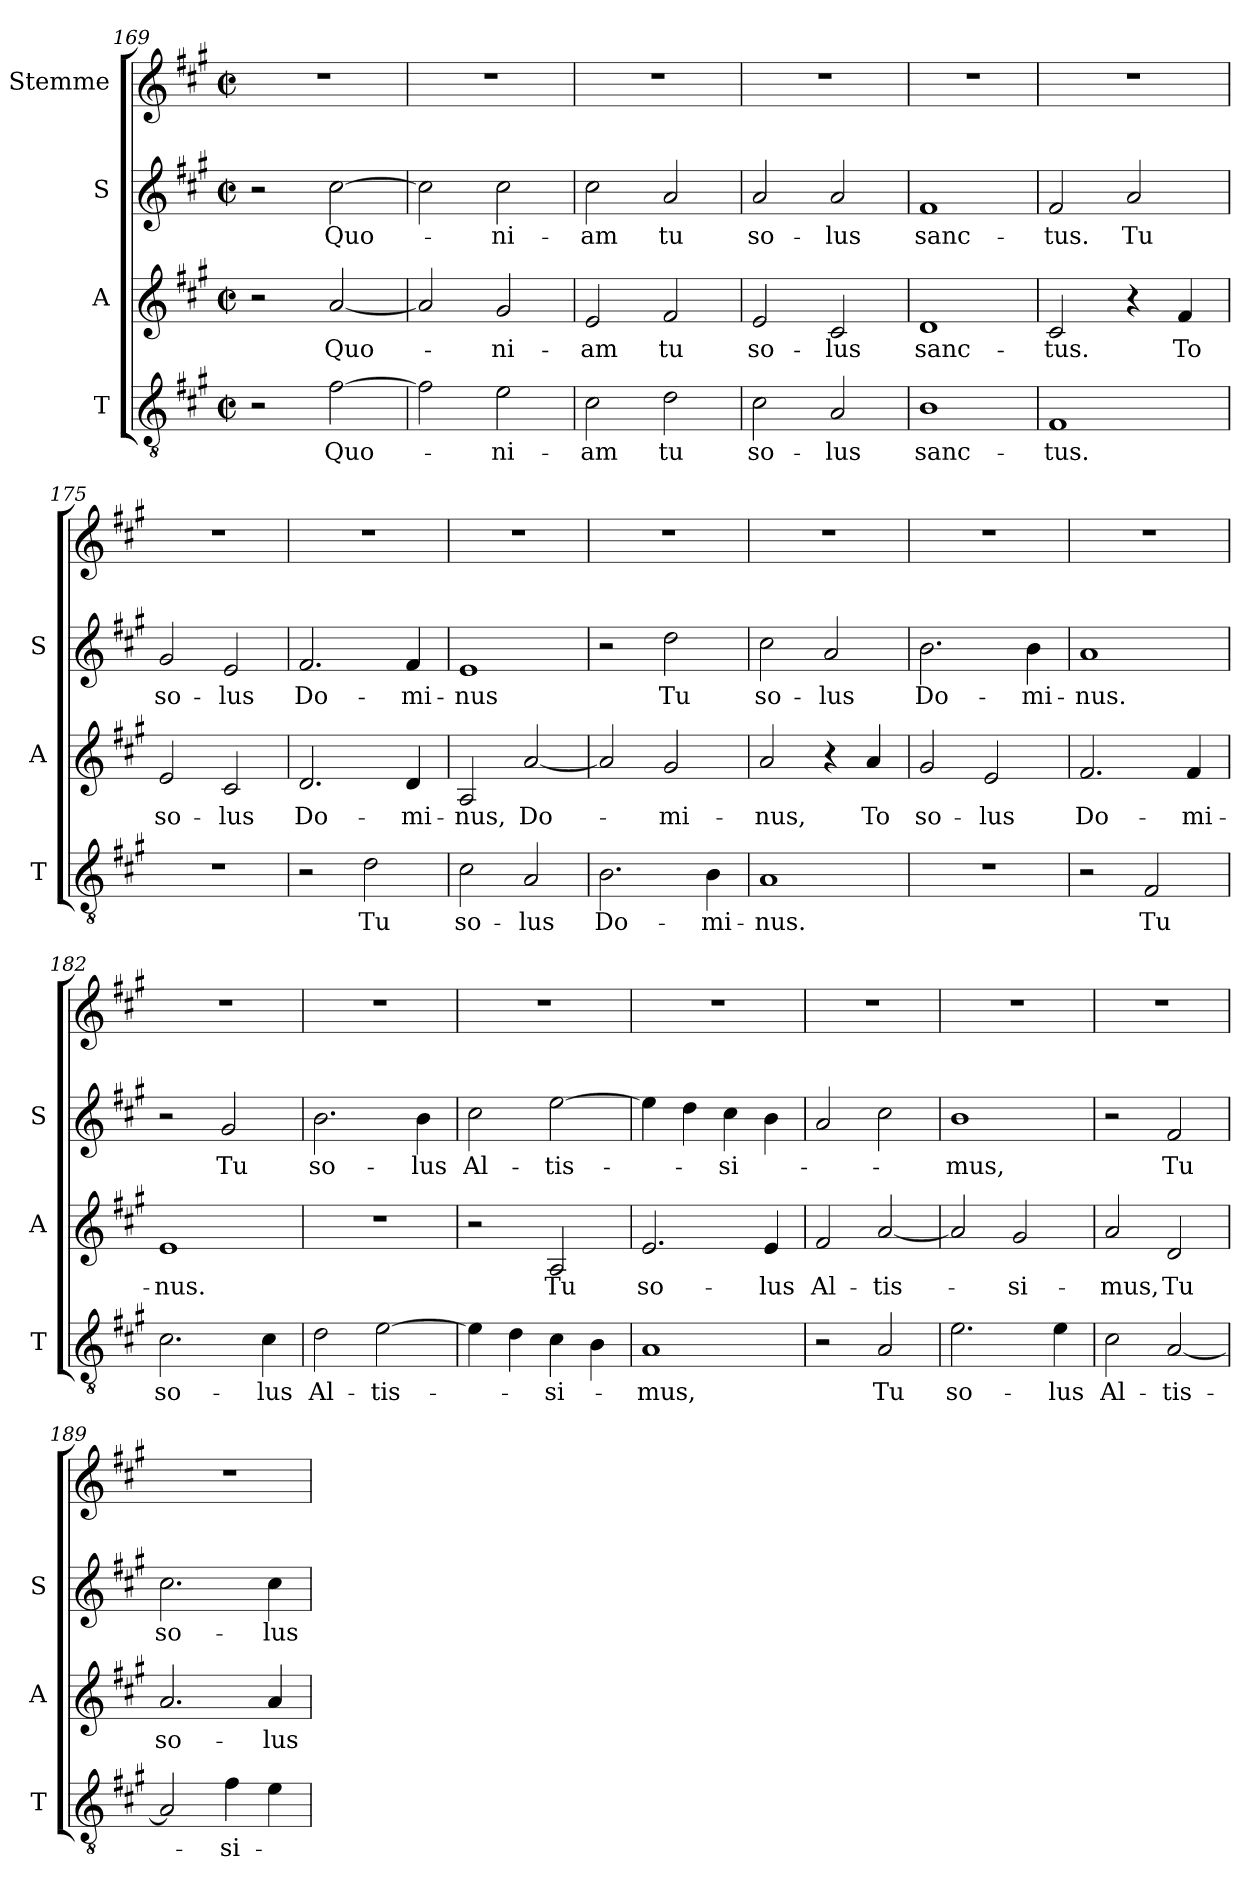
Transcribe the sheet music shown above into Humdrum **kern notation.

**kern	**text	**kern	**text	**kern	**text	**kern
*part4	*part4	*part3	*part3	*part2	*part2	*part1
*staff4	*staff4	*staff3	*staff3	*staff2	*staff2	*staff1
*I"T	*	*I"A	*	*I"S	*	*I"Stemme
*I'T	*	*I'A	*	*I'S	*	*
*clefGv2	*	*clefG2	*	*clefG2	*	*clefG2
*k[f#c#g#]	*	*k[f#c#g#]	*	*k[f#c#g#]	*	*k[f#c#g#]
*M2/2	*	*M2/2	*	*M2/2	*	*M2/2
*met(c|)	*	*met(c|)	*	*met(c|)	*	*met(c|)
=169	=169	=169	=169	=169	=169	=169
2r	.	2r	.	2r	.	1r
!	!LO:LY:b	!	!LO:LY:b	!	!LO:LY:b	!
[2f#\	Quo-	[2a/	Quo-	[2cc#\	Quo-	.
=170	=170	=170	=170	=170	=170	=170
2f#\]	.	2a/]	.	2cc#\]	.	1r
!	!LO:LY:b	!	!LO:LY:b	!	!LO:LY:b	!
2e\	-ni-	2g#/	-ni-	2cc#\	-ni-	.
!!LO:LB:g=z
=171	=171	=171	=171	=171	=171	=171
!	!LO:LY:b	!	!LO:LY:b	!	!LO:LY:b	!
2c#\	-am	2e/	-am	2cc#\	-am	1r
!	!LO:LY:b	!	!LO:LY:b	!	!LO:LY:b	!
2d\	tu	2f#/	tu	2a/	tu	.
=172	=172	=172	=172	=172	=172	=172
!	!LO:LY:b	!	!LO:LY:b	!	!LO:LY:b	!
2c#\	so-	2e/	so-	2a/	so-	1r
!	!LO:LY:b	!	!LO:LY:b	!	!LO:LY:b	!
2A/	-lus	2c#/	-lus	2a/	-lus	.
=173	=173	=173	=173	=173	=173	=173
!	!LO:LY:b	!	!LO:LY:b	!	!LO:LY:b	!
1B	sanc-	1d	sanc-	1f#	sanc-	1r
=174	=174	=174	=174	=174	=174	=174
!	!LO:LY:b	!	!LO:LY:b	!	!LO:LY:b	!
1F#	-tus.	2c#/	-tus.	2f#/	-tus.	1r
!	!	!	!	!	!LO:LY:b	!
.	.	4r	.	2a/	Tu	.
!	!	!	!LO:LY:b	!	!	!
.	.	4f#/	To	.	.	.
=175	=175	=175	=175	=175	=175	=175
!	!	!	!LO:LY:b	!	!LO:LY:b	!
1r	.	2e/	so-	2g#/	so-	1r
!	!	!	!LO:LY:b	!	!LO:LY:b	!
.	.	2c#/	-lus	2e/	-lus	.
=176	=176	=176	=176	=176	=176	=176
!	!	!	!LO:LY:b	!	!LO:LY:b	!
2r	.	2.d/	Do-	2.f#/	Do-	1r
!	!LO:LY:b	!	!	!	!	!
2d\	Tu	.	.	.	.	.
!	!	!	!LO:LY:b	!	!LO:LY:b	!
.	.	4d/	-mi-	4f#/	-mi-	.
=177	=177	=177	=177	=177	=177	=177
!	!LO:LY:b	!	!LO:LY:b	!	!LO:LY:b	!
2c#\	so-	2A/	-nus,	1e	-nus	1r
!	!LO:LY:b	!	!LO:LY:b	!	!	!
2A/	-lus	[2a/	Do-	.	.	.
=178	=178	=178	=178	=178	=178	=178
!	!LO:LY:b	!	!	!	!	!
2.B\	Do-	2a/]	.	2r	.	1r
!	!	!	!LO:LY:b	!	!LO:LY:b	!
.	.	2g#/	-mi-	2dd\	Tu	.
!	!LO:LY:b	!	!	!	!	!
4B\	-mi-	.	.	.	.	.
!!LO:LB:g=z
=179	=179	=179	=179	=179	=179	=179
!	!LO:LY:b	!	!LO:LY:b	!	!LO:LY:b	!
1A	-nus.	2a/	-nus,	2cc#\	so-	1r
!	!	!	!	!	!LO:LY:b	!
.	.	4r	.	2a/	-lus	.
!	!	!	!LO:LY:b	!	!	!
.	.	4a/	To	.	.	.
=180	=180	=180	=180	=180	=180	=180
!	!	!	!LO:LY:b	!	!LO:LY:b	!
1r	.	2g#/	so-	2.b\	Do-	1r
!	!	!	!LO:LY:b	!	!	!
.	.	2e/	-lus	.	.	.
!	!	!	!	!	!LO:LY:b	!
.	.	.	.	4b\	-mi-	.
=181	=181	=181	=181	=181	=181	=181
!	!	!	!LO:LY:b	!	!LO:LY:b	!
2r	.	2.f#/	Do-	1a	-nus.	1r
!	!LO:LY:b	!	!	!	!	!
2F#/	Tu	.	.	.	.	.
!	!	!	!LO:LY:b	!	!	!
.	.	4f#/	-mi-	.	.	.
=182	=182	=182	=182	=182	=182	=182
!	!LO:LY:b	!	!LO:LY:b	!	!	!
2.c#\	so-	1e	-nus.	2r	.	1r
!	!	!	!	!	!LO:LY:b	!
.	.	.	.	2g#/	Tu	.
!	!LO:LY:b	!	!	!	!	!
4c#\	-lus	.	.	.	.	.
=183	=183	=183	=183	=183	=183	=183
!	!LO:LY:b	!	!	!	!LO:LY:b	!
2d\	Al-	1r	.	2.b\	so-	1r
!	!LO:LY:b	!	!	!	!	!
[2e\	-tis-	.	.	.	.	.
!	!	!	!	!	!LO:LY:b	!
.	.	.	.	4b\	-lus	.
=184	=184	=184	=184	=184	=184	=184
!	!	!	!	!	!LO:LY:b	!
4e\]	.	2r	.	2cc#\	Al-	1r
4d\	.	.	.	.	.	.
!	!LO:LY:b	!	!LO:LY:b	!	!LO:LY:b	!
4c#\	-si-	2A/	Tu	[2ee\	-tis-	.
4B\	.	.	.	.	.	.
=185	=185	=185	=185	=185	=185	=185
!	!LO:LY:b	!	!LO:LY:b	!	!	!
1A	-mus,	2.e/	so-	4ee\]	.	1r
.	.	.	.	4dd\	.	.
!	!	!	!	!	!LO:LY:b	!
.	.	.	.	4cc#\	-si-	.
!	!	!	!LO:LY:b	!	!	!
.	.	4e/	-lus	4b\	.	.
!!LO:LB:g=z
=186	=186	=186	=186	=186	=186	=186
!	!	!	!LO:LY:b	!	!	!
2r	.	2f#/	Al-	2a/	.	1r
!	!LO:LY:b	!	!LO:LY:b	!	!	!
2A/	Tu	[2a/	-tis-	2cc#\	.	.
=187	=187	=187	=187	=187	=187	=187
!	!LO:LY:b	!	!	!	!LO:LY:b	!
2.e\	so-	2a/]	.	1b	-mus,	1r
!	!	!	!LO:LY:b	!	!	!
.	.	2g#/	-si-	.	.	.
!	!LO:LY:b	!	!	!	!	!
4e\	-lus	.	.	.	.	.
=188	=188	=188	=188	=188	=188	=188
!	!LO:LY:b	!	!LO:LY:b	!	!	!
2c#\	Al-	2a/	-mus,	2r	.	1r
!	!LO:LY:b	!	!LO:LY:b	!	!LO:LY:b	!
[2A/	-tis-	2d/	Tu	2f#/	Tu	.
=189	=189	=189	=189	=189	=189	=189
!	!	!	!LO:LY:b	!	!LO:LY:b	!
2A/]	.	2.a/	so-	2.cc#\	so-	1r
!	!LO:LY:b	!	!	!	!	!
4f#\	-si-	.	.	.	.	.
!	!	!	!LO:LY:b	!	!LO:LY:b	!
4e\	.	4a/	-lus	4cc#\	-lus	.
=	=	=	=	=	=	=
*-	*-	*-	*-	*-	*-	*-
